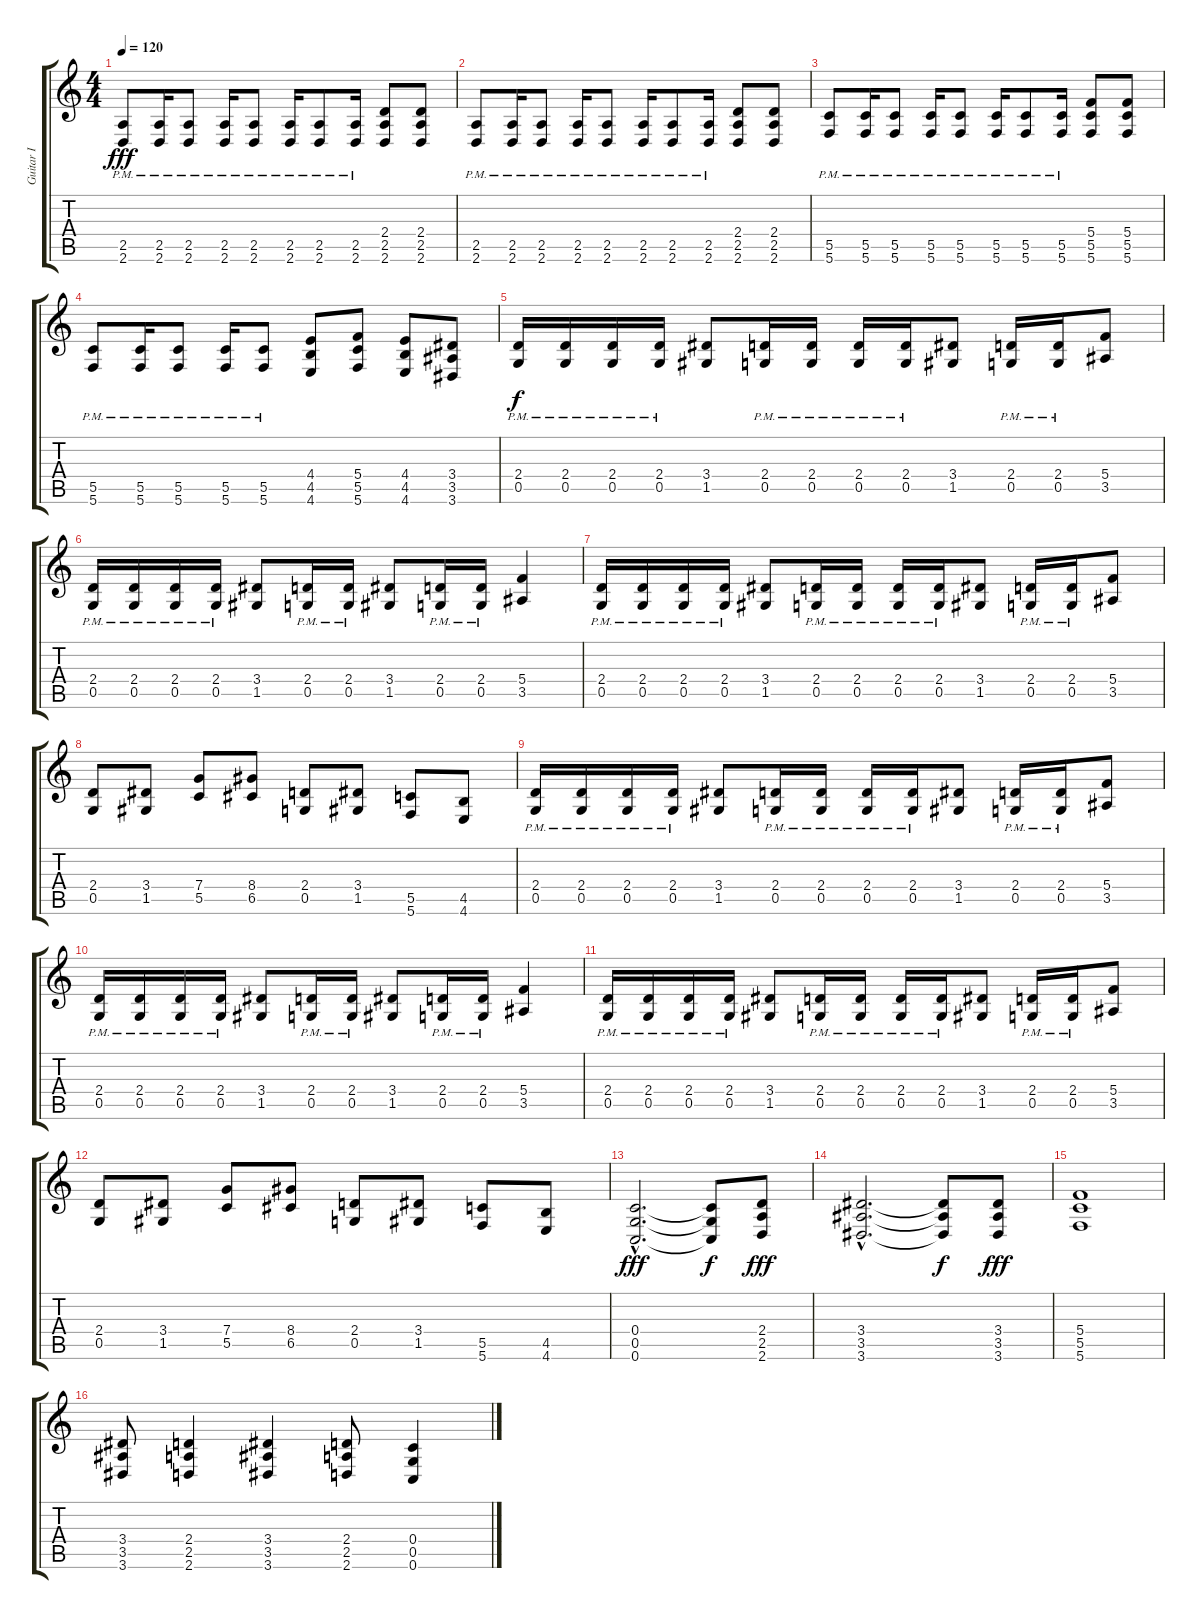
\track ("Guitar I" "Guitar I") {instrument distortionguitar}
\staff {score tabs}
\tuning (D4 A3 F3 C3 G2 C2) {hide}
\ts (4 4)
\tempo 120
\clef g2
\ks c
(2.5{pm} 2.6{pm}).8{dy fff} (2.5{pm} 2.6{pm}).16 (2.5{pm} 2.6{pm}).8 (2.5{pm} 2.6{pm}).16 (2.5{pm} 2.6{pm}).8 (2.5{pm} 2.6{pm}).16 (2.5{pm} 2.6{pm}).8 (2.5{pm} 2.6{pm}).16 (2.4 2.5 2.6).8 (2.4 2.5 2.6).8 |
(2.5{pm} 2.6{pm}).8 (2.5{pm} 2.6{pm}).16 (2.5{pm} 2.6{pm}).8 (2.5{pm} 2.6{pm}).16 (2.5{pm} 2.6{pm}).8 (2.5{pm} 2.6{pm}).16 (2.5{pm} 2.6{pm}).8 (2.5{pm} 2.6{pm}).16 (2.4 2.5 2.6).8 (2.4 2.5 2.6).8 |
(5.5{pm} 5.6{pm}).8 (5.5{pm} 5.6{pm}).16 (5.5{pm} 5.6{pm}).8 (5.5{pm} 5.6{pm}).16 (5.5{pm} 5.6{pm}).8 (5.5{pm} 5.6{pm}).16 (5.5{pm} 5.6{pm}).8 (5.5{pm} 5.6{pm}).16 (5.4 5.5 5.6).8 (5.4 5.5 5.6).8 |
(5.5{pm} 5.6{pm}).8 (5.5{pm} 5.6{pm}).16 (5.5{pm} 5.6{pm}).8 (5.5{pm} 5.6{pm}).16 (5.5{pm} 5.6{pm}).8 (4.4 4.5 4.6).8 (5.4 5.5 5.6).8 (4.4 4.5 4.6).8 (3.4 3.5 3.6).8 |
(2.4{pm} 0.5{pm}).16{dy f} (2.4{pm} 0.5{pm}).16 (2.4{pm} 0.5{pm}).16 (2.4{pm} 0.5{pm}).16 (3.4 1.5).8 (2.4{pm} 0.5{pm}).16 (2.4{pm} 0.5{pm}).16 (2.4{pm} 0.5{pm}).16 (2.4{pm} 0.5{pm}).16 (3.4 1.5).8 (2.4{pm} 0.5{pm}).16 (2.4{pm} 0.5{pm}).16 (5.4 3.5).8 |
(2.4{pm} 0.5{pm}).16 (2.4{pm} 0.5{pm}).16 (2.4{pm} 0.5{pm}).16 (2.4{pm} 0.5{pm}).16 (3.4 1.5).8 (2.4{pm} 0.5{pm}).16 (2.4{pm} 0.5{pm}).16 (3.4 1.5).8 (2.4{pm} 0.5{pm}).16 (2.4{pm} 0.5{pm}).16 (5.4 3.5).4 |
(2.4{pm} 0.5{pm}).16 (2.4{pm} 0.5{pm}).16 (2.4{pm} 0.5{pm}).16 (2.4{pm} 0.5{pm}).16 (3.4 1.5).8 (2.4{pm} 0.5{pm}).16 (2.4{pm} 0.5{pm}).16 (2.4{pm} 0.5{pm}).16 (2.4{pm} 0.5{pm}).16 (3.4 1.5).8 (2.4{pm} 0.5{pm}).16 (2.4{pm} 0.5{pm}).16 (5.4 3.5).8 |
(2.4 0.5).8 (3.4 1.5).8 (7.4 5.5).8 (8.4 6.5).8 (2.4 0.5).8 (3.4 1.5).8 (5.5 5.6).8 (4.5 4.6).8 |
(2.4{pm} 0.5{pm}).16 (2.4{pm} 0.5{pm}).16 (2.4{pm} 0.5{pm}).16 (2.4{pm} 0.5{pm}).16 (3.4 1.5).8 (2.4{pm} 0.5{pm}).16 (2.4{pm} 0.5{pm}).16 (2.4{pm} 0.5{pm}).16 (2.4{pm} 0.5{pm}).16 (3.4 1.5).8 (2.4{pm} 0.5{pm}).16 (2.4{pm} 0.5{pm}).16 (5.4 3.5).8 |
(2.4{pm} 0.5{pm}).16 (2.4{pm} 0.5{pm}).16 (2.4{pm} 0.5{pm}).16 (2.4{pm} 0.5{pm}).16 (3.4 1.5).8 (2.4{pm} 0.5{pm}).16 (2.4{pm} 0.5{pm}).16 (3.4 1.5).8 (2.4{pm} 0.5{pm}).16 (2.4{pm} 0.5{pm}).16 (5.4 3.5).4 |
(2.4{pm} 0.5{pm}).16 (2.4{pm} 0.5{pm}).16 (2.4{pm} 0.5{pm}).16 (2.4{pm} 0.5{pm}).16 (3.4 1.5).8 (2.4{pm} 0.5{pm}).16 (2.4{pm} 0.5{pm}).16 (2.4{pm} 0.5{pm}).16 (2.4{pm} 0.5{pm}).16 (3.4 1.5).8 (2.4{pm} 0.5{pm}).16 (2.4{pm} 0.5{pm}).16 (5.4 3.5).8 |
(2.4 0.5).8 (3.4 1.5).8 (7.4 5.5).8 (8.4 6.5).8 (2.4 0.5).8 (3.4 1.5).8 (5.5 5.6).8 (4.5 4.6).8 |
(0.4{hac} 0.5{hac} 0.6{hac}).2{d dy fff volume 10} (0.4{t} 0.5{t} 0.6{t}).8{dy f} (2.4 2.5 2.6).8{dy fff} |
(3.4{hac} 3.5{hac} 3.6{hac}).2{d} (3.4{t} 3.5{t} 3.6{t}).8{dy f} (3.4 3.5 3.6).8{dy fff} |
(5.4 5.5 5.6).1 |
(3.4 3.5 3.6).8 (2.4 2.5 2.6).4 (3.4 3.5 3.6).4 (2.4 2.5 2.6).8 (0.4 0.5 0.6).4
